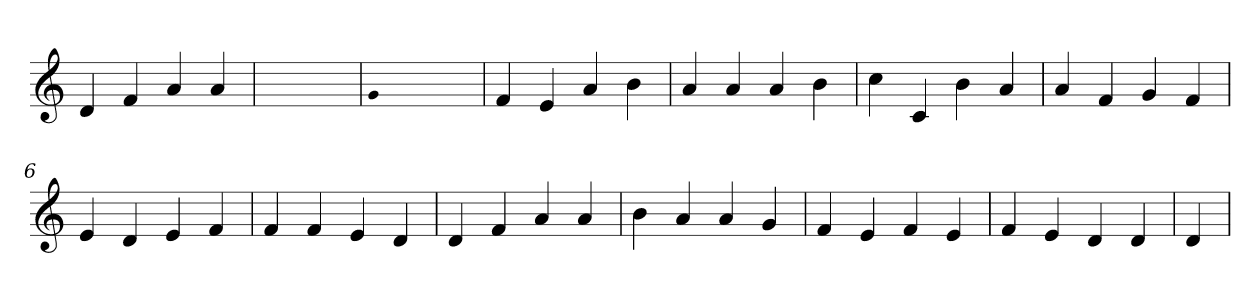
**kern
*part1
*staff1
*clefG2
=1
4d
4f
4a
4a
=2
1ryy
=2
qqg
1ryy
=2
4f
4e
4a
4b
=3
4a
4a
4a
4b
=4
4cc
4c
4b
4a
=5
4a
4f
4g
4f
=6
4e
4d
4e
4f
=7
4f
4f
4e
4d
=8
4d
4f
4a
4a
=9
4b
4a
4a
4g
=10
4f
4e
4f
4e
=11
4f
4e
4d
4d
=12
4d
=
*-
